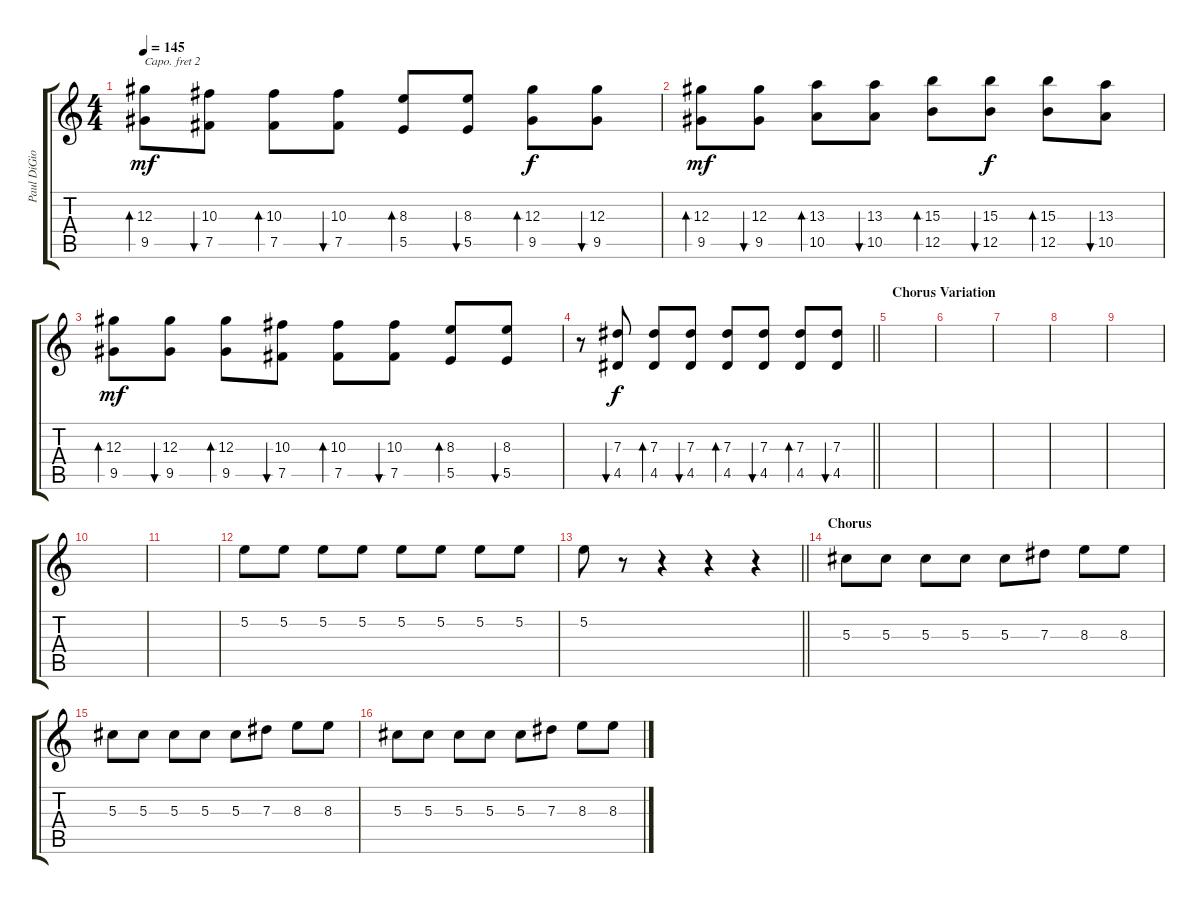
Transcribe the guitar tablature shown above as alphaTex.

\track ("Paul DiGiovanni (Lead Guitar)" "Paul DiGio") {instrument overdrivenguitar}
\staff {score tabs}
\capo 2
\tuning (D4 A3 Gb3 D3 A2 D2) {hide}
\ts (4 4)
\tempo 145
\clef g2
\ks c
(12.3 9.5).8{bd 60 dy mf} (10.3 7.5).8{bu 60} (10.3 7.5).8{bd 60} (10.3 7.5).8{bu 60} (8.3 5.5).8{bd 60} (8.3 5.5).8{bu 60} (12.3 9.5).8{bd 60 dy f} (12.3 9.5).8{bu 60} |
(12.3 9.5).8{bd 60 dy mf} (12.3 9.5).8{bu 60} (13.3 10.5).8{bd 60} (13.3 10.5).8{bu 60} (15.3 12.5).8{bd 60} (15.3 12.5).8{bu 60 dy f} (15.3 12.5).8{bd 60} (13.3 10.5).8{bu 60} |
(12.3 9.5).8{bd 60 dy mf} (12.3 9.5).8{bu 60} (12.3 9.5).8{bd 60} (10.3 7.5).8{bu 60} (10.3 7.5).8{bd 60} (10.3 7.5).8{bu 60} (8.3 5.5).8{bd 60} (8.3 5.5).8{bu 60} |
\barLineRight lightlight
r.8 (7.3 4.5).8{bu 60 dy f} (7.3 4.5).8{bd 60} (7.3 4.5).8{bu 60} (7.3 4.5).8{bd 60} (7.3 4.5).8{bu 60} (7.3 4.5).8{bd 60} (7.3 4.5).8{bu 60} |
\section ("" "Chorus Variation")
|
|
|
|
|
|
|
5.2.8 5.2.8 5.2.8 5.2.8 5.2.8 5.2.8 5.2.8 5.2.8 |
\barLineRight lightlight
5.2.8 r.8 r.4 r.4 r.4 |
\section ("" "Chorus")
5.3.8 5.3.8 5.3.8 5.3.8 5.3.8 7.3.8 8.3.8 8.3.8 |
5.3.8 5.3.8 5.3.8 5.3.8 5.3.8 7.3.8 8.3.8 8.3.8 |
5.3.8 5.3.8 5.3.8 5.3.8 5.3.8 7.3.8 8.3.8 8.3.8
